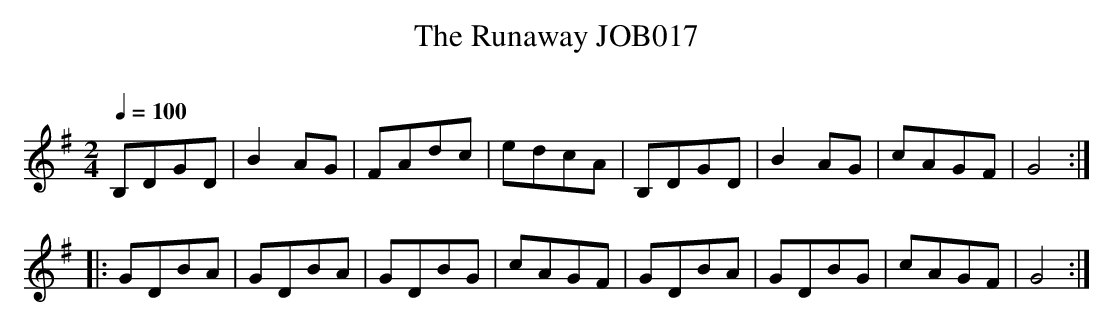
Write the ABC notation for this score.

X:1
T:Runaway JOB017, The
M:2/4
L:1/8
O:
Q:1/4=100
K:G
B,DGD|B2 AG|FAdc|edcA|B,DGD|B2 AG|cAGF|G4:|
|:GDBA|GDBA|GDBG|cAGF|GDBA|GDBG|cAGF|G4:|
